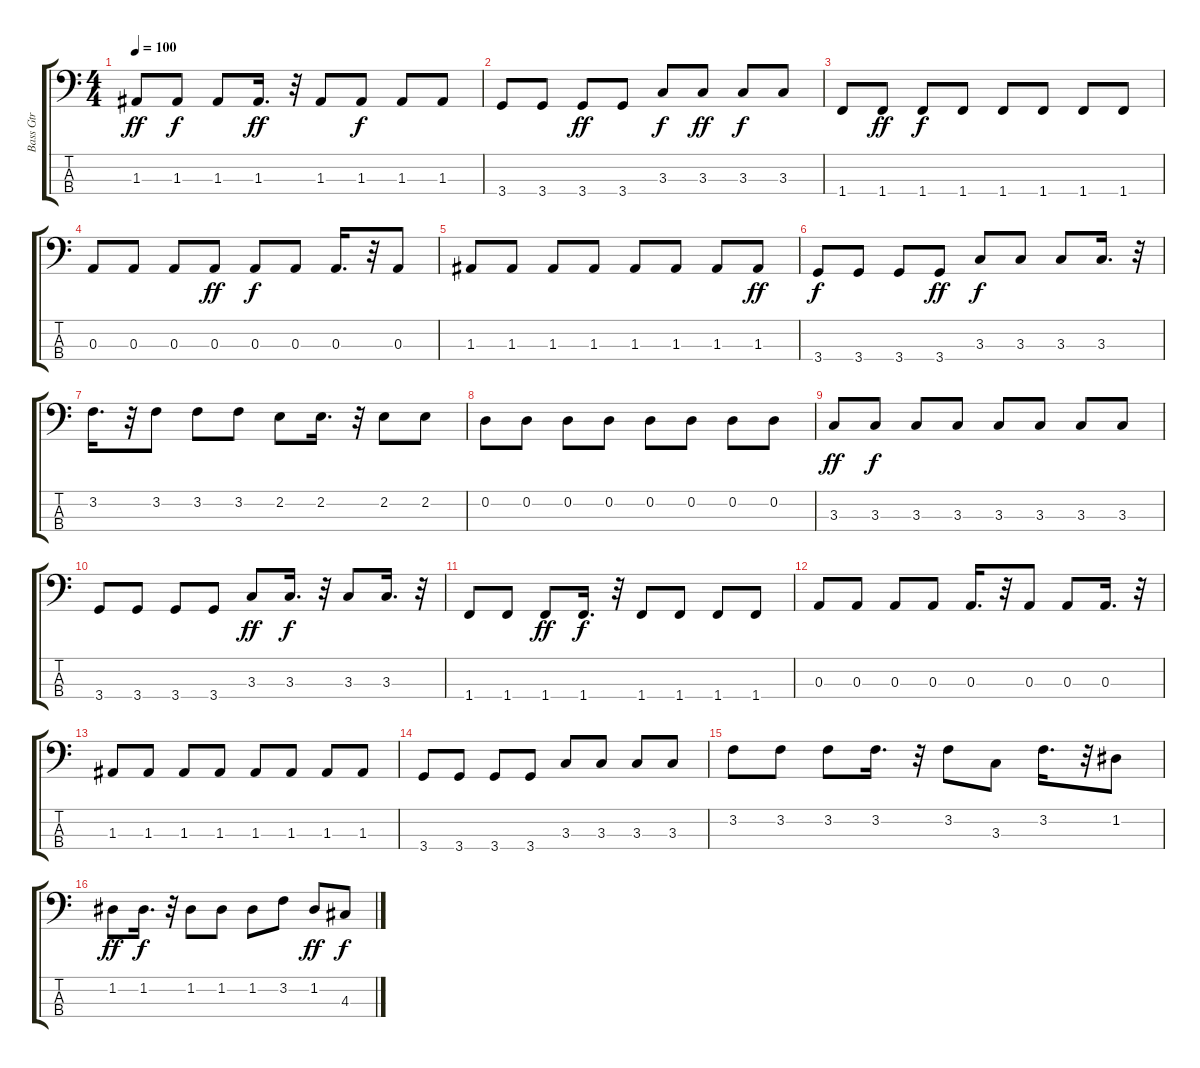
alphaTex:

\track ("Bass Gtr" "Bass Gtr") {instrument electricbasspick}
\staff {score tabs}
\tuning (G2 D2 A1 E1) {hide}
\ts (4 4)
\tempo 100
\clef f4
\ks c
1.3.8{dy ff} 1.3.8{dy f} 1.3.8 1.3.16{d dy ff} r.32 1.3.8 1.3.8{dy f} 1.3.8 1.3.8 |
3.4.8 3.4.8 3.4.8{dy ff} 3.4.8 3.3.8{dy f} 3.3.8{dy ff} 3.3.8{dy f} 3.3.8 |
1.4.8 1.4.8{dy ff} 1.4.8{dy f} 1.4.8 1.4.8 1.4.8 1.4.8 1.4.8 |
0.3.8 0.3.8 0.3.8 0.3.8{dy ff} 0.3.8{dy f} 0.3.8 0.3.16{d} r.32 0.3.8 |
1.3.8 1.3.8 1.3.8 1.3.8 1.3.8 1.3.8 1.3.8 1.3.8{dy ff} |
3.4.8{dy f} 3.4.8 3.4.8 3.4.8{dy ff} 3.3.8{dy f} 3.3.8 3.3.8 3.3.16{d} r.32 |
3.2.16{d} r.32 3.2.8 3.2.8 3.2.8 2.2.8 2.2.16{d} r.32 2.2.8 2.2.8 |
0.2.8 0.2.8 0.2.8 0.2.8 0.2.8 0.2.8 0.2.8 0.2.8 |
3.3.8{dy ff} 3.3.8{dy f} 3.3.8 3.3.8 3.3.8 3.3.8 3.3.8 3.3.8 |
3.4.8 3.4.8 3.4.8 3.4.8 3.3.8{dy ff} 3.3.16{d dy f} r.32 3.3.8 3.3.16{d} r.32 |
1.4.8 1.4.8 1.4.8{dy ff} 1.4.16{d dy f} r.32 1.4.8 1.4.8 1.4.8 1.4.8 |
0.3.8 0.3.8 0.3.8 0.3.8 0.3.16{d} r.32 0.3.8 0.3.8 0.3.16{d} r.32 |
1.3.8 1.3.8 1.3.8 1.3.8 1.3.8 1.3.8 1.3.8 1.3.8 |
3.4.8 3.4.8 3.4.8 3.4.8 3.3.8 3.3.8 3.3.8 3.3.8 |
3.2.8 3.2.8 3.2.8 3.2.16{d} r.32 3.2.8 3.3.8 3.2.16{d} r.32 1.2.8 |
1.2.8{dy ff} 1.2.16{d dy f} r.32 1.2.8 1.2.8 1.2.8 3.2.8 1.2.8{dy ff} 4.3.8{dy f}
